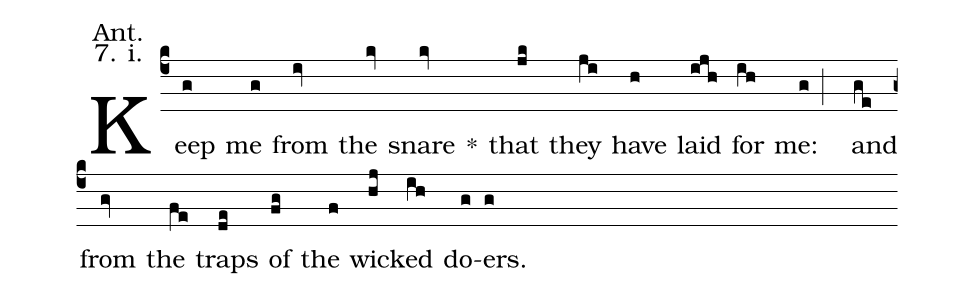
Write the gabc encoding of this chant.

annotation: Ant.;
annotation: 7. i.;
%%
(c4) Keep(g) me(g) from(iv) the(kv) snare(kv) <sp>*</sp>() that(jk) they(ji) have(h) laid(ijh) for(ih) me:(g;) and(ge) from(gv) the(fe) traps(de) of(fg) the(f) wick(hj)ed(ih) do(g)ers.(g)
